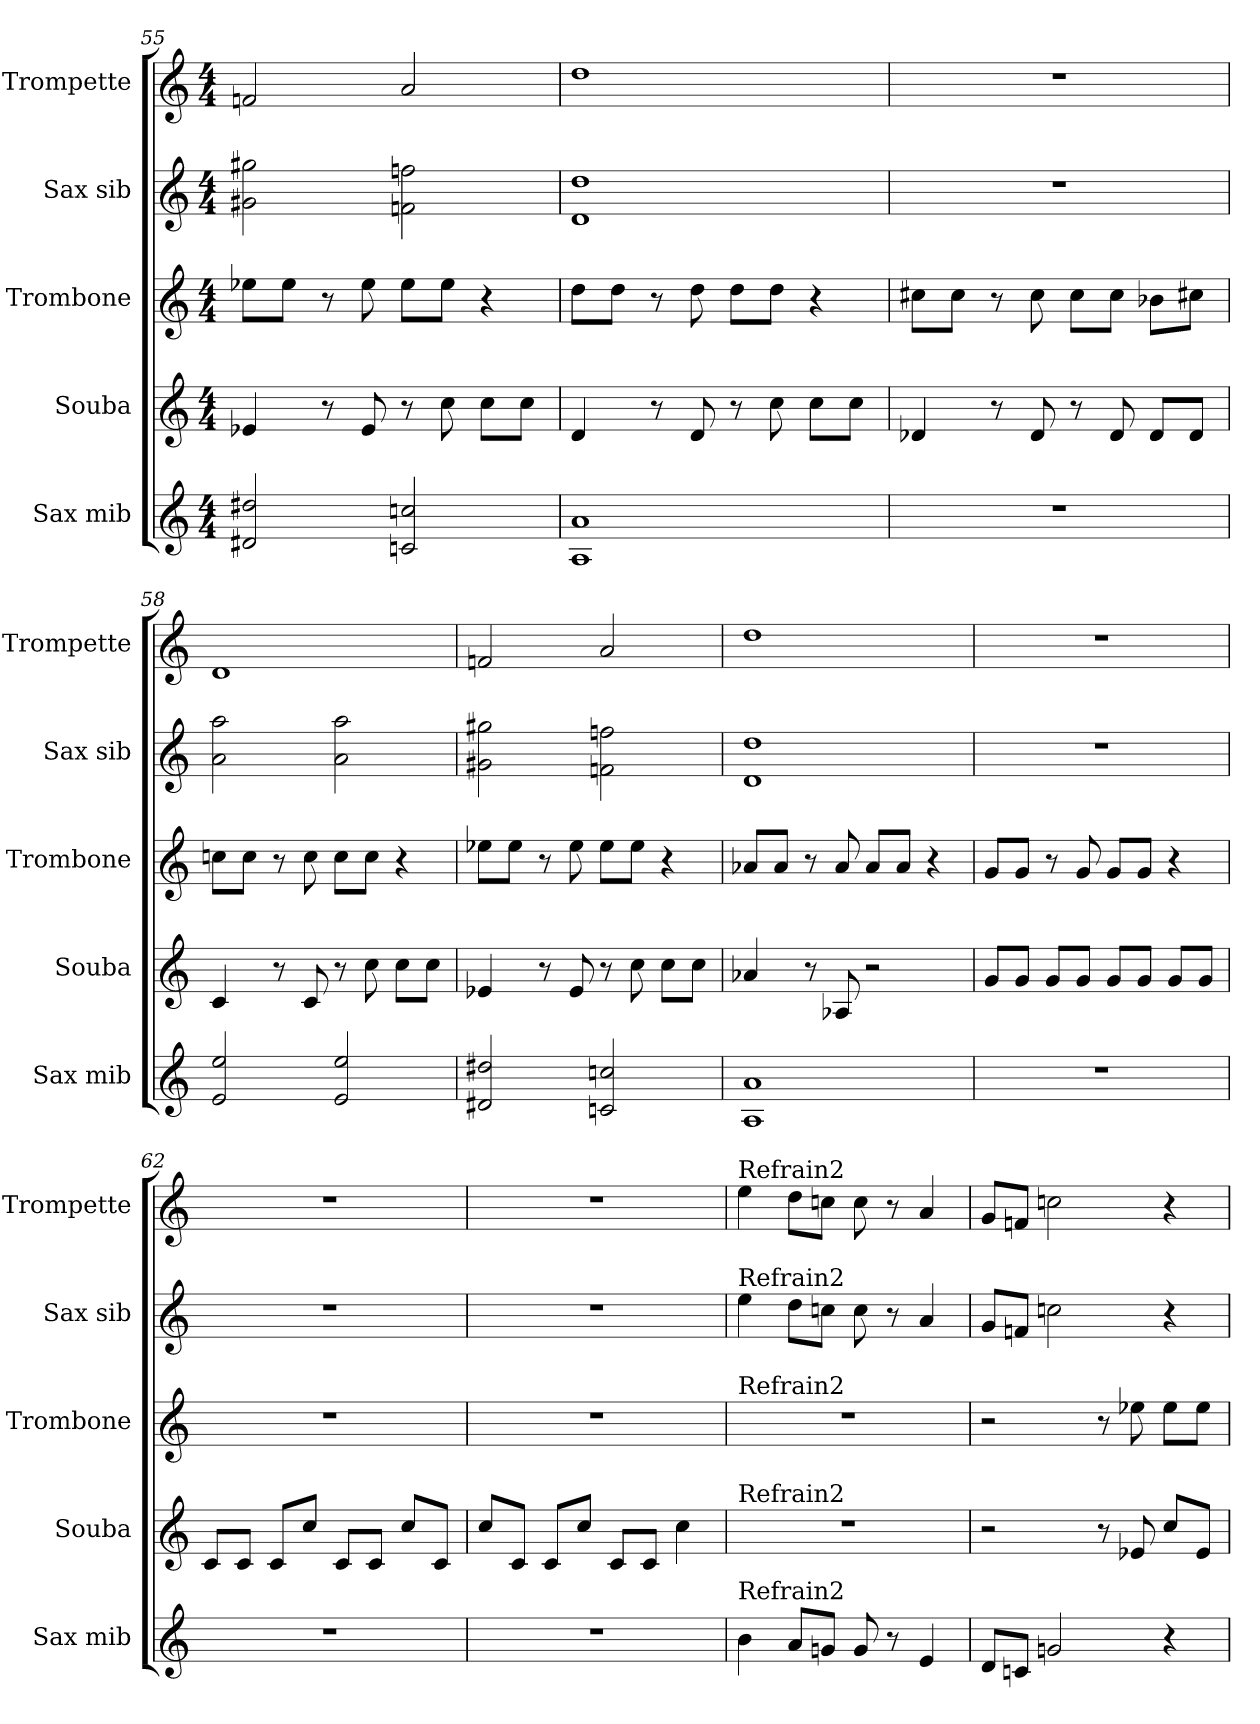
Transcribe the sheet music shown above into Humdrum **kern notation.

**kern	**kern	**kern	**kern	**kern
*part5	*part4	*part3	*part2	*part1
*staff5	*staff4	*staff3	*staff2	*staff1
*I"Sax mib	*I"Souba	*I"Trombone	*I"Sax sib	*I"Trompette
*I'Sax mib	*I'Souba	*I'Trombone	*I'Sax sib	*I'Trompette
*clefG2	*clefG2	*clefG2	*clefG2	*clefG2
*ITrd-2c-3	*ITrd15c26	*ITrd8c14	*ITrd1c2	*ITrd1c2
*M4/4	*M4/4	*M4/4	*M4/4	*M4/4
=55	=55	=55	=55	=55
2f#X 2ff#X	4EE-	8e-L	2f#X 2ff#X	2e-
.	.	8e-J	.	.
.	8r	8r	.	.
.	8EE-	8e-	.	.
2e- 2ee-	8r	8e-L	2e- 2ee-	2g
.	8C	8e-J	.	.
.	8CL	4r	.	.
.	8CJ	.	.	.
=56	=56	=56	=56	=56
1c 1cc	4DD	8dL	1c 1cc	1cc
.	.	8dJ	.	.
.	8r	8r	.	.
.	8DD	8d	.	.
.	8r	8dL	.	.
.	8C	8dJ	.	.
.	8CL	4r	.	.
.	8CJ	.	.	.
=57	=57	=57	=57	=57
1r	4DD-X	8c#XL	1r	1r
.	.	8c#J	.	.
.	8r	8r	.	.
.	8DD-	8c#	.	.
.	8r	8c#L	.	.
.	8DD-	8c#J	.	.
.	8DD-L	8B-L	.	.
.	8DD-J	8c#XJ	.	.
=58	=58	=58	=58	=58
2g 2gg	4CC	8cnL	2g 2gg	1c
.	.	8cJ	.	.
.	8r	8r	.	.
.	8CC	8c	.	.
2g 2gg	8r	8cL	2g 2gg	.
.	8C	8cJ	.	.
.	8CL	4r	.	.
.	8CJ	.	.	.
=59	=59	=59	=59	=59
2f#X 2ff#X	4EE-	8e-L	2f#X 2ff#X	2e-
.	.	8e-J	.	.
.	8r	8r	.	.
.	8EE-	8e-	.	.
2e- 2ee-	8r	8e-L	2e- 2ee-	2g
.	8C	8e-J	.	.
.	8CL	4r	.	.
.	8CJ	.	.	.
=60	=60	=60	=60	=60
1c 1cc	4AA-X	8A-XL	1c 1cc	1cc
.	.	8A-J	.	.
.	8r	8r	.	.
.	8AAA-X	8A-	.	.
.	2r	8A-L	.	.
.	.	8A-J	.	.
.	.	4r	.	.
=61	=61	=61	=61	=61
1r	8GGL	8GL	1r	1r
.	8GGJ	8GJ	.	.
.	8GGL	8r	.	.
.	8GGJ	8G	.	.
.	8GGL	8GL	.	.
.	8GGJ	8GJ	.	.
.	8GGL	4r	.	.
.	8GGJ	.	.	.
=62	=62	=62	=62	=62
1r	8CCL	1r	1r	1r
.	8CCJ	.	.	.
.	8CCL	.	.	.
.	8CJ	.	.	.
.	8CCL	.	.	.
.	8CCJ	.	.	.
.	8CL	.	.	.
.	8CCJ	.	.	.
=63	=63	=63	=63	=63
1r	8CL	1r	1r	1r
.	8CCJ	.	.	.
.	8CCL	.	.	.
.	8CJ	.	.	.
.	8CCL	.	.	.
.	8CCJ	.	.	.
.	4C	.	.	.
=64	=64	=64	=64	=64
!	!	!	!	!LO:TX:t=Refrain2
!	!	!	!LO:TX:t=Refrain2	!
!	!	!LO:TX:t=Refrain2	!	!
!	!LO:TX:t=Refrain2	!	!	!
!LO:TX:t=Refrain2	!	!	!	!
4dd	1r	1r	4dd	4dd
8ccL	.	.	8ccL	8ccL
8b-J	.	.	8b-J	8b-J
8b-	.	.	8b-	8b-
8r	.	.	8r	8r
4g	.	.	4g	4g
=65	=65	=65	=65	=65
8fL	2r	2r	8fL	8fL
8e-J	.	.	8e-J	8e-J
2b-	.	.	2b-	2b-
.	8r	8r	.	.
.	8EE-	8e-	.	.
4r	8CL	8e-L	4r	4r
.	8EE-J	8e-J	.	.
=	=	=	=	=
*-	*-	*-	*-	*-
